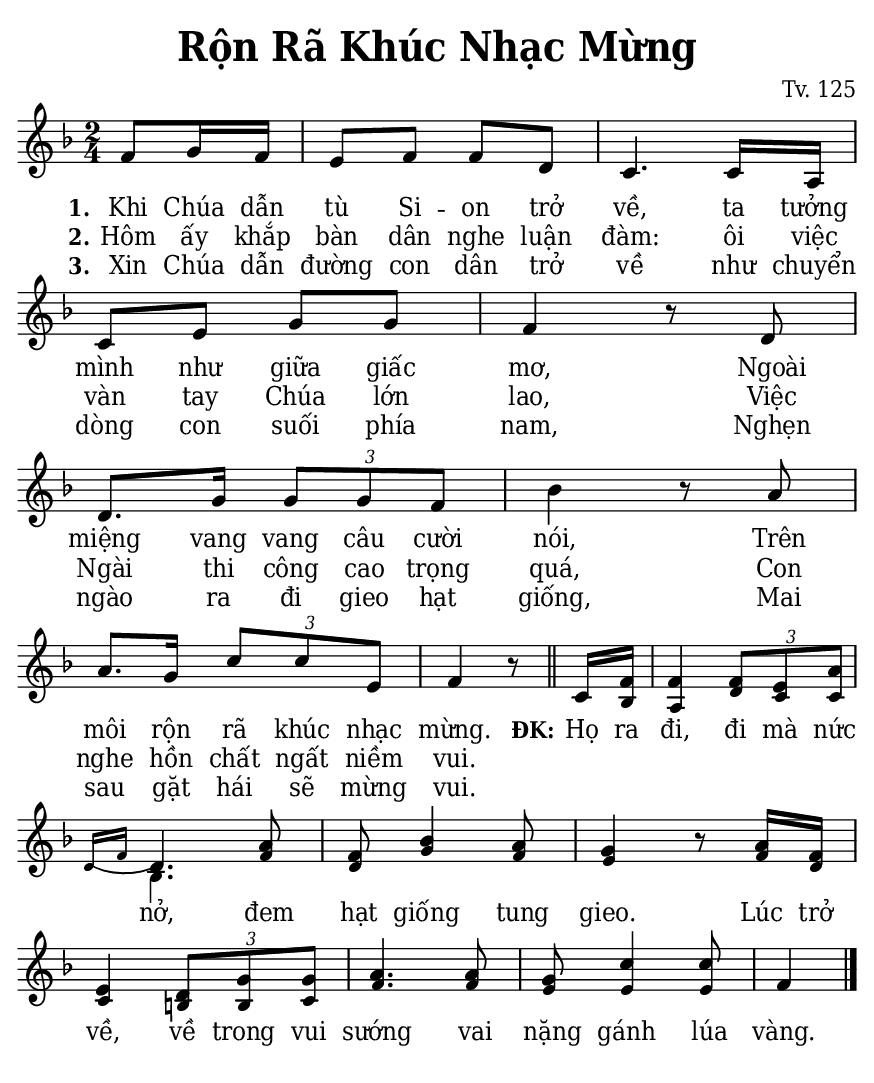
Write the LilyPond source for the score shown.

% Cài đặt chung\
\version "2.22.1"
\include "english.ly"

\header {
  title = \markup { \fontsize #1 "Rộn Rã Khúc Nhạc Mừng" }
  composer = "Tv. 125"
  %arranger = "Lm. Kim Long"
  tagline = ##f
}

% Nhạc phiên khúc
nhacPhienKhucSop = \relative c' {
  \partial 4 f8 g16 f |
  e8 f f d |
  c4. c16 a |
  c8 e g g |
  f4 r8 d |
  d8. g16 \tuplet 3/2 { g8 g f } |
  bf4 r8 a |
  a8. g16 \tuplet 3/2 { c8 c e, } |
  f4 r8 \bar "||"
  
  c16 f |
  f4 \tuplet 3/2 { f8 e a } |
  \slashedGrace { d,16
                  \tweak extra-offset #'(0 . 1.2)
                  _(f } d4.) a'8 |
  f bf4 a8 |
  g4 r8 a16 f |
  e4 \tuplet 3/2 { d8 g g } |
  a4. a8 |
  g c4 c8 |
  f,4 \bar "|."
}

nhacPhienKhucAlto = \relative c' {
  r4 |
  R2*7
  r4.
  c16 bf |
  a4 \tuplet 3/2 { d8 c c } |
  bf4. f'8 |
  d g4 f8 |
  e4 r8 f16 d |
  c4 \tuplet 3/2 { b!8 b c } |
  f4. f8 |
  e e4 e8 |
  f4
}

% Lời phiên khúc
loiPhienKhucSop = \lyrics {
  <<
    {
      \set stanza = "1."
      Khi Chúa dẫn tù Si -- on trở về,
      ta tưởng mình như giữa giấc mơ,
      Ngoài miệng vang vang câu cười nói,
      Trên môi rộn rã khúc nhạc mừng.
    }
    \new Lyrics {
	    \set associatedVoice = "beSop"
	    \set stanza = "2."
	    Hôm ấy khắp bàn dân nghe luận đàm:
	    ôi việc vàn tay Chúa lớn lao,
	    Việc Ngài thi công cao trọng quá,
	    Con nghe hồn chất ngất niềm vui.
    }
    \new Lyrics {
	    \set associatedVoice = "beSop"
	    \set stanza = "3."
	    Xin Chúa dẫn đường con dân trở về
	    như chuyển dòng con suối phía nam,
	    Nghẹn ngào ra đi gieo hạt giống,
	    Mai sau gặt hái sẽ mừng vui.
    }
  >>
  \set stanza = "ĐK:"
  Họ ra đi, đi mà nức nở,
  đem hạt giống tung gieo.
  Lúc trở về, về trong vui sướng
  vai nặng gánh lúa vàng.
}

% Dàn trang
\paper {
  #(set-paper-size "a5")
  top-margin = 3\mm
  bottom-margin = 3\mm
  left-margin = 3\mm
  right-margin = 3\mm
  indent = #0
  #(define fonts
	 (make-pango-font-tree "Deja Vu Serif Condensed"
	 		       "Deja Vu Serif Condensed"
			       "Deja Vu Serif Condensed"
			       (/ 20 20)))
  print-page-number = ##f
}

TongNhip = {
  \key f \major \time 2/4
  \set Timing.beamExceptions = #'()
  \set Timing.baseMoment = #(ly:make-moment 1/4)
}

% Đổi kích thước nốt cho bè phụ
notBePhu =
#(define-music-function (font-size music) (number? ly:music?)
   (for-some-music
     (lambda (m)
       (if (music-is-of-type? m 'rhythmic-event)
           (begin
             (set! (ly:music-property m 'tweaks)
                   (cons `(font-size . ,font-size)
                         (ly:music-property m 'tweaks)))
             #t)
           #f))
     music)
   music)

\score {
  \new ChoirStaff <<
    \new Staff \with {
        \consists "Merge_rests_engraver"
        printPartCombineTexts = ##f
      }
      <<
      \new Voice \TongNhip \partCombine 
        \nhacPhienKhucSop
        \notBePhu -1 { \nhacPhienKhucAlto }
      \new NullVoice = beSop \nhacPhienKhucSop
      \new Lyrics \lyricsto beSop \loiPhienKhucSop
      >>
  >>
  \layout {
    %\override Staff.TimeSignature.transparent = ##t
    \override Lyrics.LyricSpace.minimum-distance = #1.5
    \override Score.BarNumber.break-visibility = ##(#f #f #f)
    \override Score.SpacingSpanner.uniform-stretching = ##t
  } 
}
